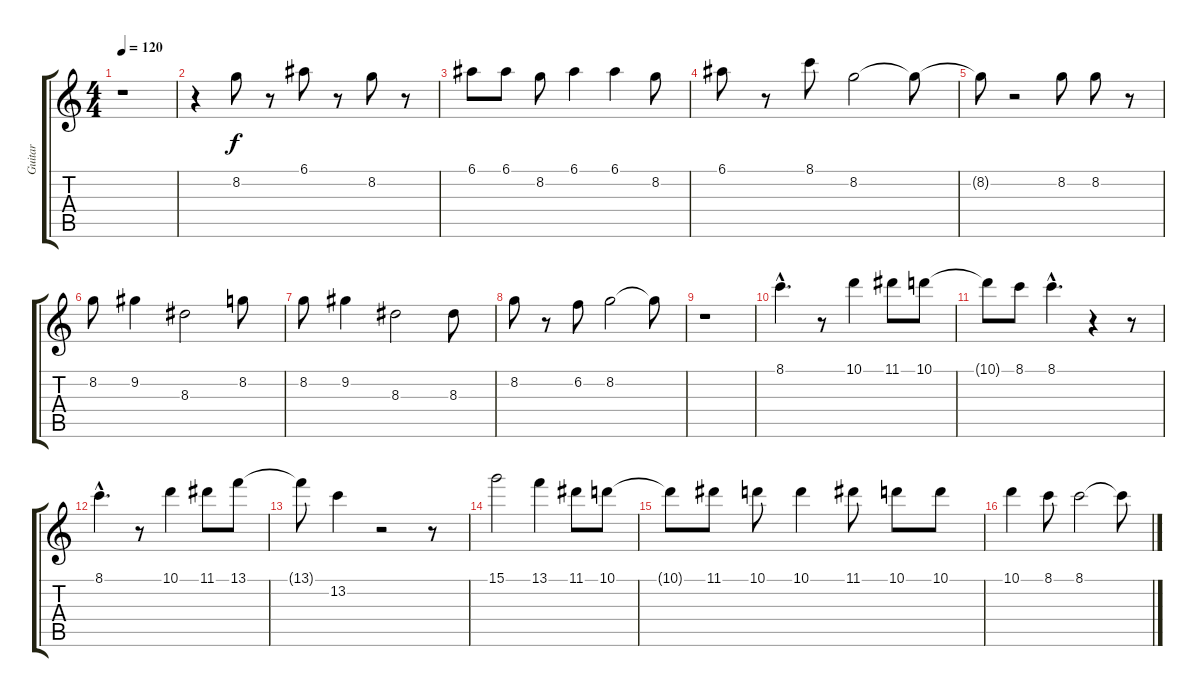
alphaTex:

\track ("Guitar" "Guitar") {instrument overdrivenguitar}
\staff {score tabs}
\tuning (E4 B3 G3 D3 A2 E2) {hide}
\ts (4 4)
\tempo 120
\clef g2
\ks c
r.1{dy f} |
r.4 8.2.8 r.8 6.1.8 r.8 8.2.8 r.8 |
6.1.8 6.1.8 8.2.8 6.1.4 6.1.4 8.2.8 |
6.1.8 r.8 8.1.8 8.2.2 8.2{t}.8 |
8.2{t}.8 r.2 8.2.8 8.2.8 r.8 |
8.2.8 9.2.4 8.3.2 8.2.8 |
8.2.8 9.2.4 8.3.2 8.3.8 |
8.2.8 r.8 6.2.8 8.2.2 8.2{t}.8 |
r.1 |
8.1{hac}.4{d} r.8 10.1.4 11.1.8 10.1.8 |
10.1{t}.8 8.1.8 8.1{hac}.4{d} r.4 r.8 |
8.1{hac}.4{d} r.8 10.1.4 11.1.8 13.1.8 |
13.1{t}.8 13.2.4 r.2 r.8 |
15.1.2 13.1.4 11.1.8 10.1.8 |
10.1{t}.8 11.1.8 10.1.8 10.1.4 11.1.8 10.1.8 10.1.8 |
10.1.4 8.1.8 8.1.2 8.1{t}.8
